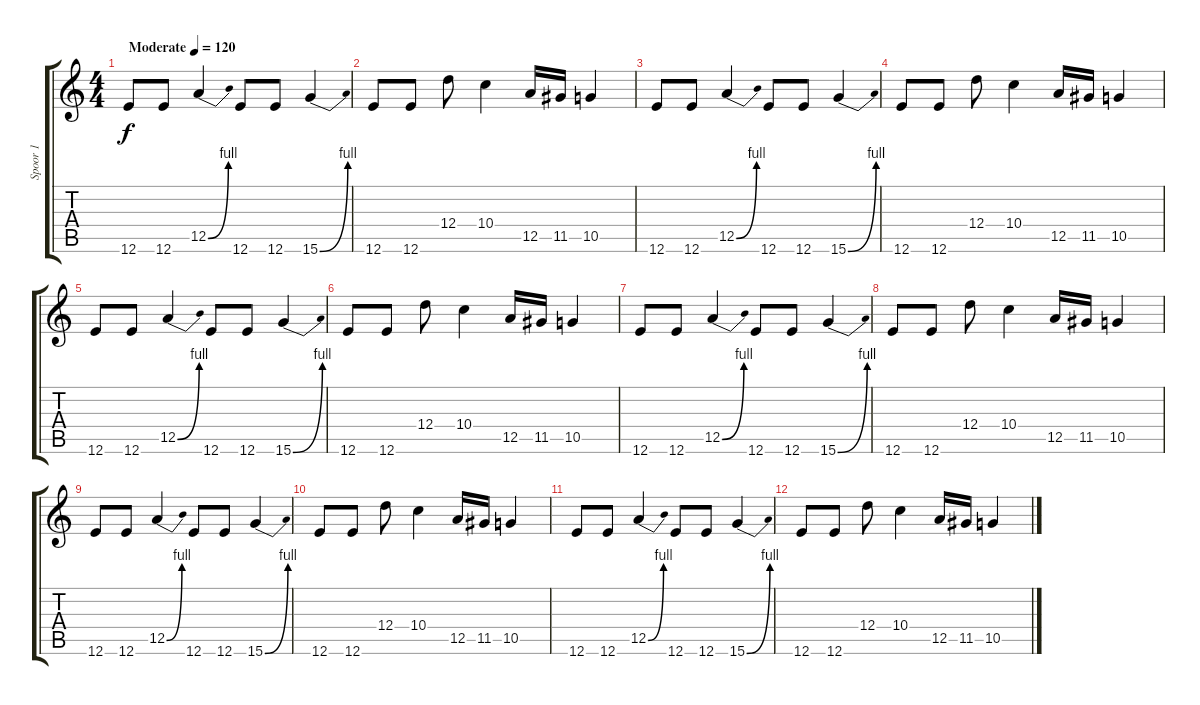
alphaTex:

\track ("Spoor 1" "Spoor 1") {instrument overdrivenguitar}
\staff {score tabs}
\tuning (E4 B3 G3 D3 A2 E2) {hide}
\ts (4 4)
\tempo (120 "Moderate")
\clef g2
\ks c
12.6.8{dy f instrument overdrivenguitar} 12.6.8 12.5{be (bend 0 0 60 4)}.4 12.6.8 12.6.8 15.6{be (bend 0 0 60 4)}.4 |
12.6.8 12.6.8 12.4.8 10.4.4 12.5.16 11.5.16 10.5.4 |
12.6.8 12.6.8 12.5{be (bend 0 0 60 4)}.4 12.6.8 12.6.8 15.6{be (bend 0 0 60 4)}.4 |
12.6.8 12.6.8 12.4.8 10.4.4 12.5.16 11.5.16 10.5.4 |
12.6.8 12.6.8 12.5{be (bend 0 0 60 4)}.4 12.6.8 12.6.8 15.6{be (bend 0 0 60 4)}.4 |
12.6.8 12.6.8 12.4.8 10.4.4 12.5.16 11.5.16 10.5.4 |
12.6.8 12.6.8 12.5{be (bend 0 0 60 4)}.4 12.6.8 12.6.8 15.6{be (bend 0 0 60 4)}.4 |
12.6.8 12.6.8 12.4.8 10.4.4 12.5.16 11.5.16 10.5.4 |
12.6.8 12.6.8 12.5{be (bend 0 0 60 4)}.4 12.6.8 12.6.8 15.6{be (bend 0 0 60 4)}.4 |
12.6.8 12.6.8 12.4.8 10.4.4 12.5.16 11.5.16 10.5.4 |
12.6.8 12.6.8 12.5{be (bend 0 0 60 4)}.4 12.6.8 12.6.8 15.6{be (bend 0 0 60 4)}.4 |
12.6.8 12.6.8 12.4.8 10.4.4 12.5.16 11.5.16 10.5.4
